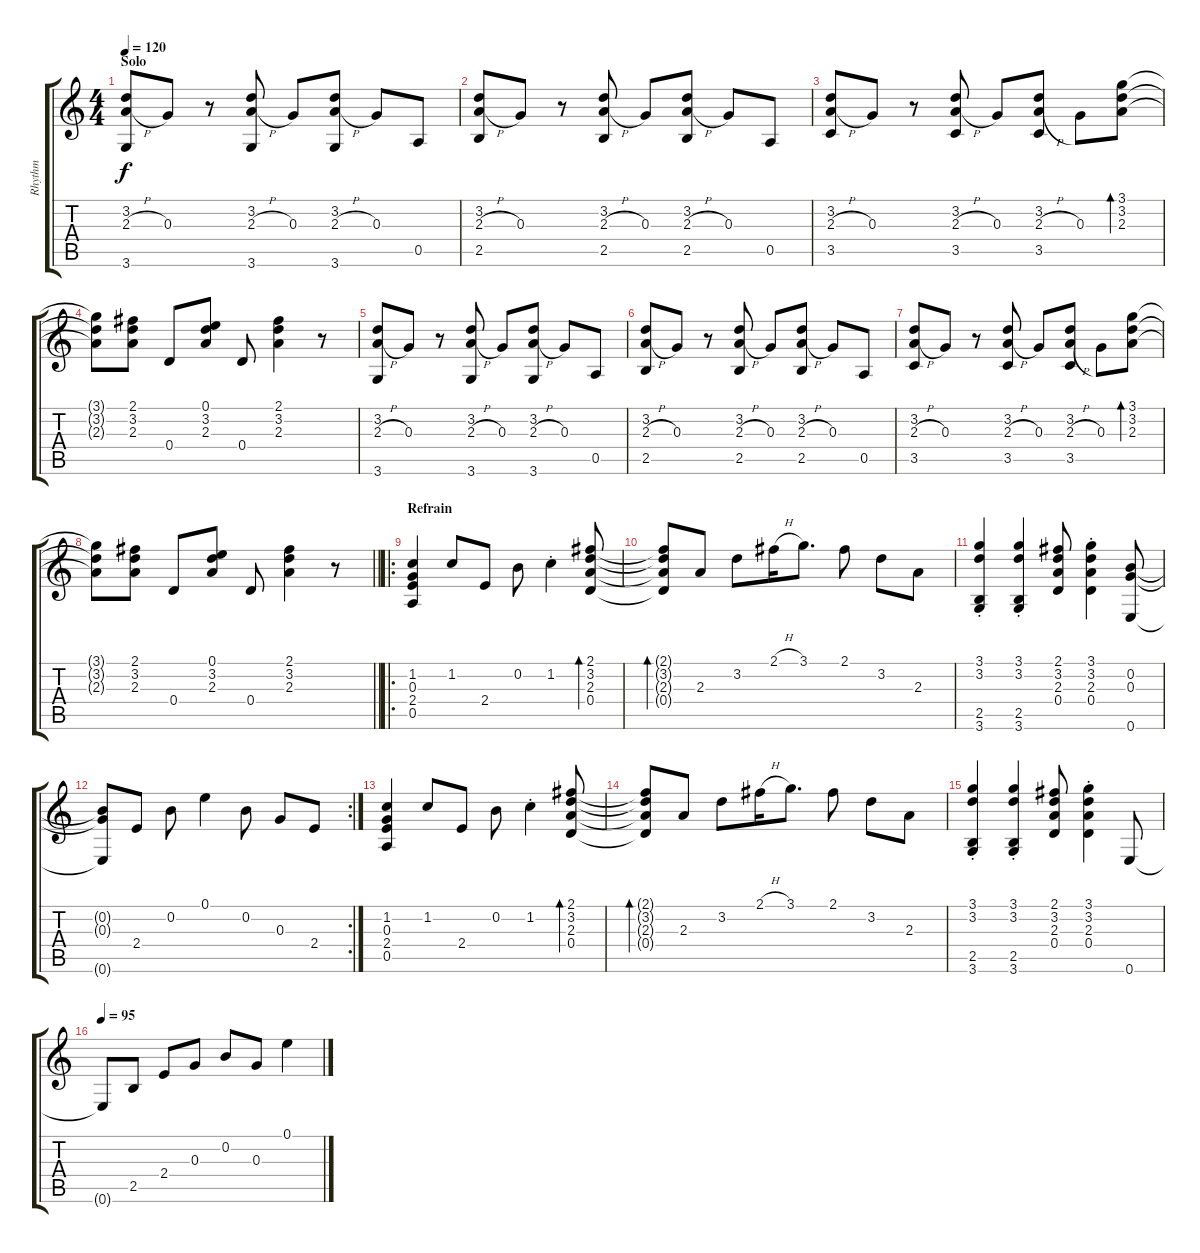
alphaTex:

\track ("Rhythm" "Rhythm") {instrument acousticguitarsteel}
\staff {score tabs}
\tuning (E4 B3 G3 D3 A2 E2) {hide}
\ts (4 4)
\section ("" "Solo")
\tempo 120
\clef g2
\ks c
(3.2 2.3{h} 3.6).8{dy f} 0.3.8 r.8 (3.2 2.3{h} 3.6).8 0.3.8 (3.2 2.3{h} 3.6).8 0.3.8 0.5.8 |
(3.2 2.3{h} 2.5).8 0.3.8 r.8 (3.2 2.3{h} 2.5).8 0.3.8 (3.2 2.3{h} 2.5).8 0.3.8 0.5.8 |
(3.2 2.3{h} 3.5).8 0.3.8 r.8 (3.2 2.3{h} 3.5).8 0.3.8 (3.2 2.3{h} 3.5).8 0.3.8 (3.1 3.2 2.3).8{bd 30} |
(3.1{t} 3.2{t} 2.3{t}).8 (2.1 3.2 2.3).8 0.4.8 (0.1 3.2 2.3).8 0.4.8 (2.1 3.2 2.3).4 r.8 |
(3.2 2.3{h} 3.6).8 0.3.8 r.8 (3.2 2.3{h} 3.6).8 0.3.8 (3.2 2.3{h} 3.6).8 0.3.8 0.5.8 |
(3.2 2.3{h} 2.5).8 0.3.8 r.8 (3.2 2.3{h} 2.5).8 0.3.8 (3.2 2.3{h} 2.5).8 0.3.8 0.5.8 |
(3.2 2.3{h} 3.5).8 0.3.8 r.8 (3.2 2.3{h} 3.5).8 0.3.8 (3.2 2.3{h} 3.5).8 0.3.8 (3.1 3.2 2.3).8{bd 30} |
\barLineRight lightlight
(3.1{t} 3.2{t} 2.3{t}).8 (2.1 3.2 2.3).8 0.4.8 (0.1 3.2 2.3).8 0.4.8 (2.1 3.2 2.3).4 r.8 |
\ro
\section ("" "Refrain")
(1.2 0.3 2.4 0.5).4 1.2.8 2.4.8 0.2.8 1.2{st}.4 (2.1 3.2 2.3 0.4).8{bd 30} |
(2.1{t} 3.2{t} 2.3{t} 0.4{t}).8{bd 30} 2.3.8 3.2.8 2.1{h}.16 3.1.8{d} 2.1.8 3.2.8 2.3.8 |
(3.1{st} 3.2{st} 2.5{st} 3.6{st}).4 (3.1{st} 3.2{st} 2.5{st} 3.6{st}).4 (2.1 3.2 2.3 0.4).8 (3.1{st} 3.2{st} 2.3{st} 0.4{st}).4 (0.2 0.3 0.6).8 |
\rc 2
(0.2{t} 0.3{t} 0.6{t}).8 2.4.8 0.2.8 0.1.4 0.2.8 0.3.8 2.4.8 |
(1.2 0.3 2.4 0.5).4 1.2.8 2.4.8 0.2.8 1.2{st}.4 (2.1 3.2 2.3 0.4).8{bd 30} |
(2.1{t} 3.2{t} 2.3{t} 0.4{t}).8{bd 30} 2.3.8 3.2.8 2.1{h}.16 3.1.8{d} 2.1.8 3.2.8 2.3.8 |
(3.1{st} 3.2{st} 2.5{st} 3.6{st}).4 (3.1{st} 3.2{st} 2.5{st} 3.6{st}).4 (2.1 3.2 2.3 0.4).8 (3.1{st} 3.2{st} 2.3{st} 0.4{st}).4 0.6.8 |
\tempo 95
0.6{t}.8 2.5.8 2.4.8 0.3.8 0.2.8 0.3.8 0.1.4
